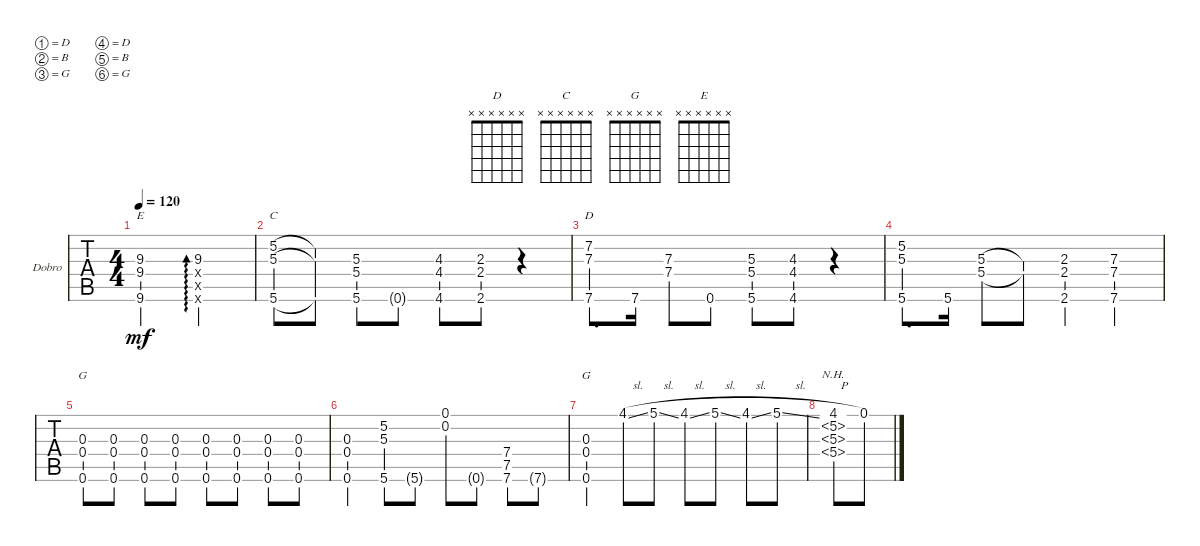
\defaultSystemsLayout 4
\bracketExtendMode groupsimilarinstruments
\firstSystemTrackNameOrientation horizontal
\otherSystemsTrackNameOrientation horizontal
\track ("Dobro" "Dobro") {instrument acousticguitarsteel}
\staff {tabs}
\tuning (D4 B3 G3 D3 B2 G2)
\chord ("D" x x x x x x)
\chord ("C" x x x x x x)
\chord ("G" x x x x x x)
\chord ("E" x x x x x x)
\ts (4 4)
\tempo 120
\clef g2
\ks c
(9.3 9.4 9.6).2{ch "E" dy mf} (9.3 0.4{x} 0.5{x} 0.6{x}).2{ad 0} |
(5.2 5.3 5.6).8{ch "C"} (5.2{t} 5.3{t} 5.6{t}).8 (5.6 5.3 5.4).8 0.6{g}.8 (4.6 4.4 4.3).8 (2.3 2.4 2.6).8 r.4 |
(7.6 7.2 7.3).8{d ch "D"} 7.6.16 (7.3 7.4).8 0.6.8 (5.6 5.4 5.3).8 (4.3 4.4 4.6).8 r.4 |
(5.2 5.3 5.6).8{d} 5.6.16 (5.3 5.4).8 (5.3{t} 5.4{t}).8 (2.3 2.4 2.6).4 (7.6 7.4 7.3).4 |
(0.6 0.4 0.3).8{ch "G"} (0.6 0.4 0.3).8 (0.6 0.4 0.3).8 (0.6 0.4 0.3).8 (0.6 0.4 0.3).8 (0.6 0.4 0.3).8 (0.6 0.4 0.3).8 (0.6 0.4 0.3).8 |
(0.6 0.4 0.3).4 (5.6 5.2 5.3).8 5.6{g}.8 (0.1 0.2).8 0.6{g}.8 (7.6 7.5 7.4).8 7.6{g}.8 |
(0.6 0.4 0.3).4{ch "G"} 4.1{sl}.8 5.1{sl}.8 4.1{sl}.8 5.1{sl}.8 4.1{sl}.8 5.1{sl}.8 |
(4.1{h} 5.2{nh} 5.3{nh} 5.4{nh}).8 0.1.8
